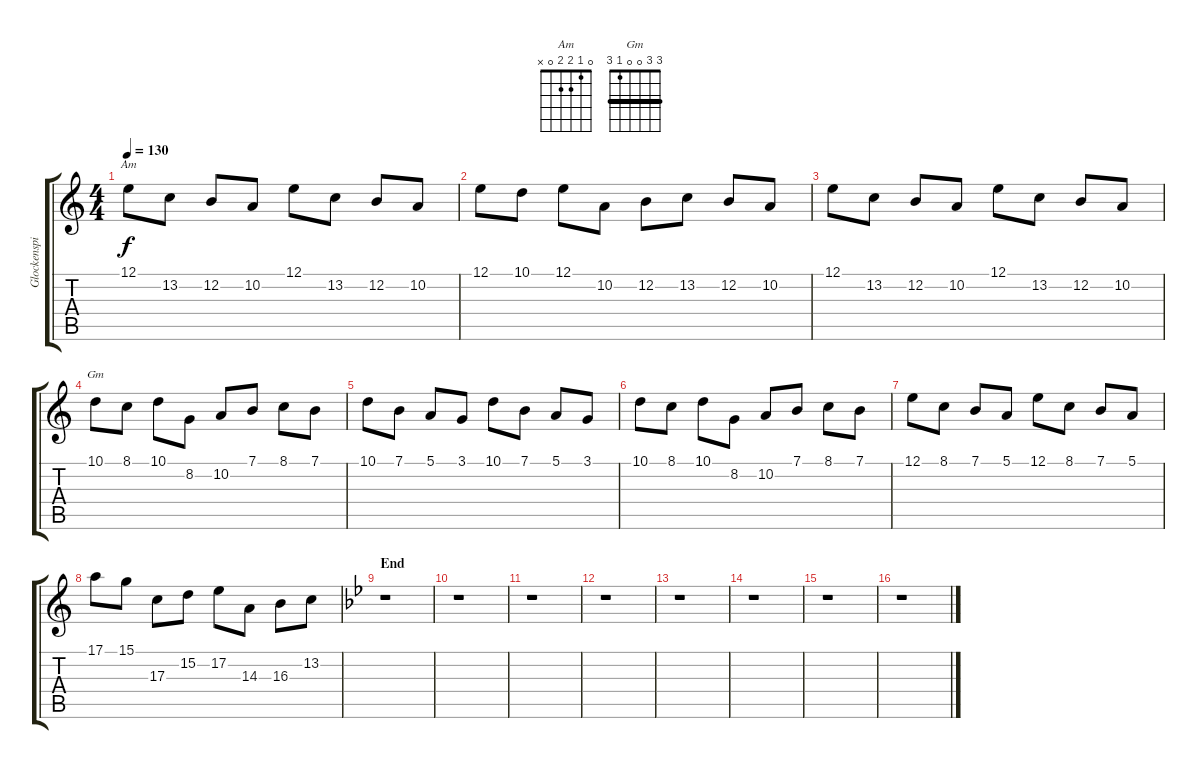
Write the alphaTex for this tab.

\track ("Glockenspiel" "Glockenspi") {instrument glockenspiel}
\staff {score tabs}
\tuning (E4 B3 G3 D3 A2 E2) {hide}
\chord ("Am" 0 1 2 2 0 x)
\chord ("Gm" 3 3 0 0 1 3) {barre 3}
\ts (4 4)
\tempo 130
\clef g2
\ks c
12.1.8{ch "Am" dy f} 13.2.8 12.2.8 10.2.8 12.1.8 13.2.8 12.2.8 10.2.8 |
12.1.8 10.1.8 12.1.8 10.2.8 12.2.8 13.2.8 12.2.8 10.2.8 |
12.1.8 13.2.8 12.2.8 10.2.8 12.1.8 13.2.8 12.2.8 10.2.8 |
10.1.8{ch "Gm"} 8.1.8 10.1.8 8.2.8 10.2.8 7.1.8 8.1.8 7.1.8 |
10.1.8 7.1.8 5.1.8 3.1.8 10.1.8 7.1.8 5.1.8 3.1.8 |
10.1.8 8.1.8 10.1.8 8.2.8 10.2.8 7.1.8 8.1.8 7.1.8 |
12.1.8 8.1.8 7.1.8 5.1.8 12.1.8 8.1.8 7.1.8 5.1.8 |
17.1.8 15.1.8 17.3.8 15.2.8 17.2.8 14.3.8 16.3.8 13.2.8 |
\section ("" "End")
\ks bb
r.1 |
r.1 |
r.1 |
r.1 |
r.1 |
r.1 |
r.1 |
r.1
